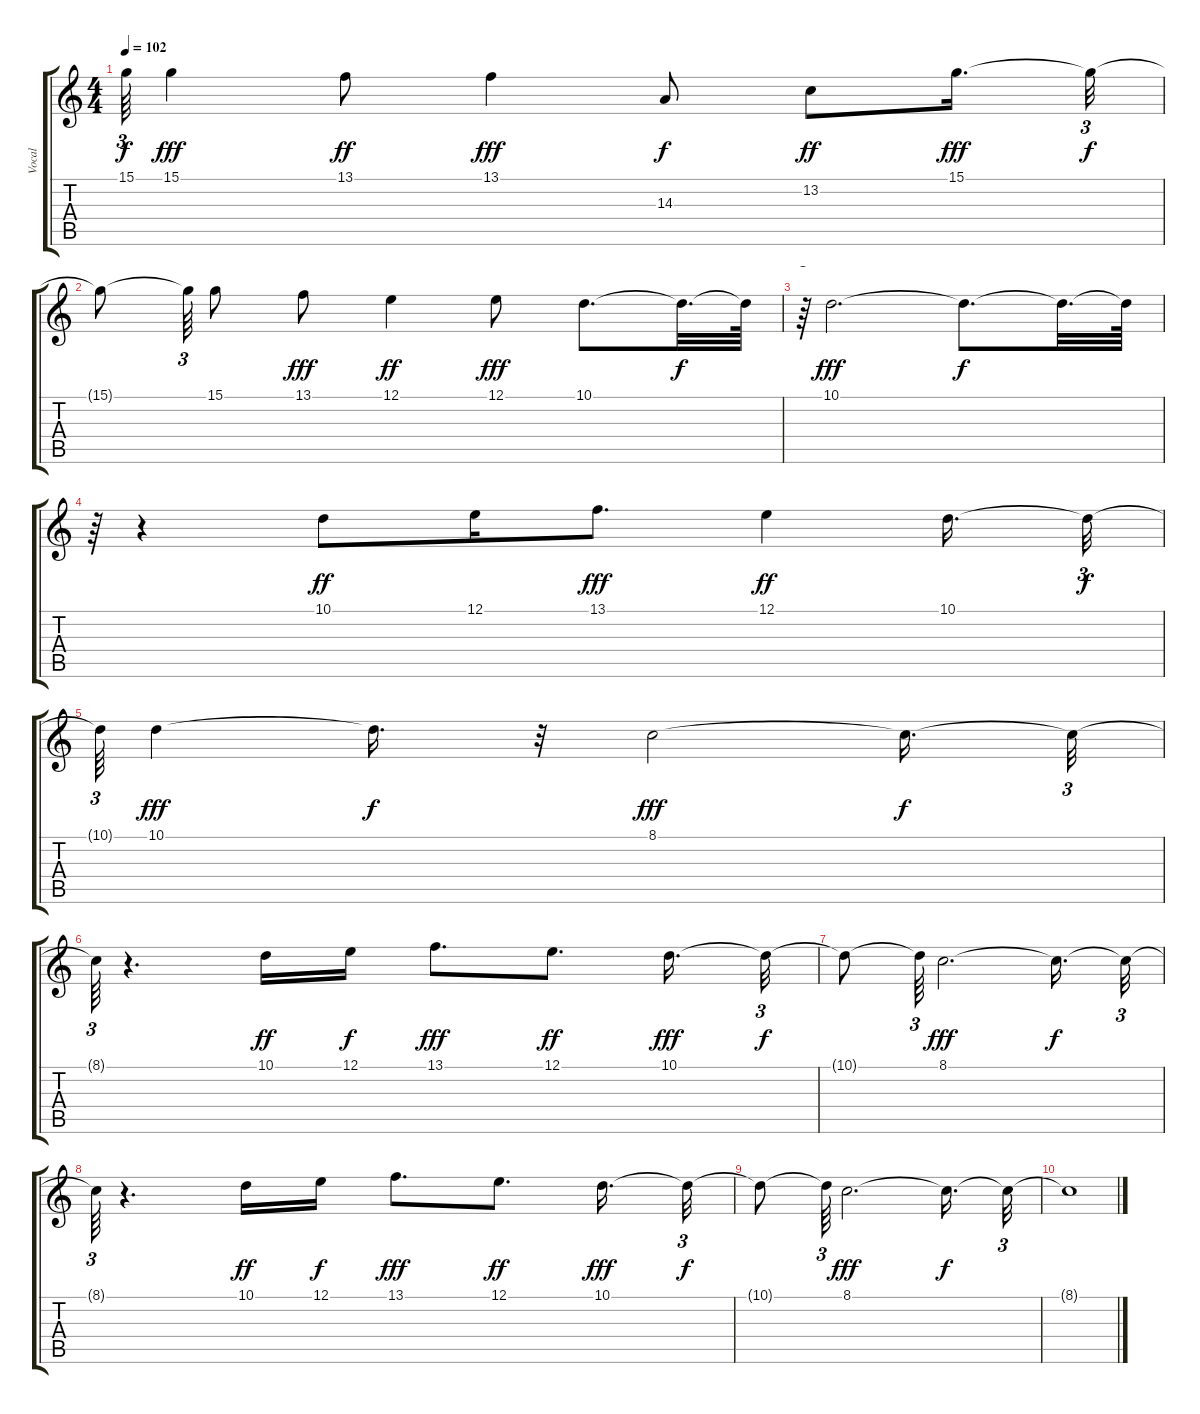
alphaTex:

\track ("Vocal" "Vocal") {instrument stringensemble1}
\staff {score tabs}
\tuning (E4 B3 G3 D3 A2 E2) {hide}
\ts (4 4)
\tempo 102
\clef g2
\ks c
15.1{t}.64{tu (3 2) dy f} 15.1.4{dy fff} 13.1.8{dy ff} 13.1.4{dy fff} 14.3.8{dy f} 13.2.8{dy ff} 15.1.16{d dy fff} 15.1{t}.32{tu (3 2) dy f} |
15.1{t}.8 15.1{t}.64{tu (3 2)} 15.1.8 13.1.8{dy fff} 12.1.4{dy ff} 12.1.8{dy fff} 10.1.8{d} 10.1{t}.32{d dy f} 10.1{t}.64 |
r.64{tu (3 2)} 10.1.2{d dy fff} 10.1{t}.8{d dy f} 10.1{t}.32{d} 10.1{t}.64 |
r.64{tu (3 2)} r.4 10.1.8{dy ff} 12.1.16 13.1.8{d dy fff} 12.1.4{dy ff} 10.1.16{d} 10.1{t}.32{tu (3 2) dy f} |
10.1{t}.64{tu (3 2)} 10.1.4{dy fff} 10.1{t}.16{d dy f} r.32 8.1.2{dy fff} 8.1{t}.16{d dy f} 8.1{t}.32{tu (3 2)} |
8.1{t}.64{tu (3 2)} r.4{d} 10.1.16{dy ff} 12.1.16{dy f} 13.1.8{d dy fff} 12.1.8{d dy ff} 10.1.16{d dy fff} 10.1{t}.32{tu (3 2) dy f} |
10.1{t}.8 10.1{t}.64{tu (3 2)} 8.1.2{d dy fff} 8.1{t}.16{d dy f} 8.1{t}.32{tu (3 2)} |
8.1{t}.64{tu (3 2)} r.4{d} 10.1.16{dy ff} 12.1.16{dy f} 13.1.8{d dy fff} 12.1.8{d dy ff} 10.1.16{d dy fff} 10.1{t}.32{tu (3 2) dy f} |
10.1{t}.8 10.1{t}.64{tu (3 2)} 8.1.2{d dy fff} 8.1{t}.16{d dy f} 8.1{t}.32{tu (3 2)} |
8.1{t}.1
